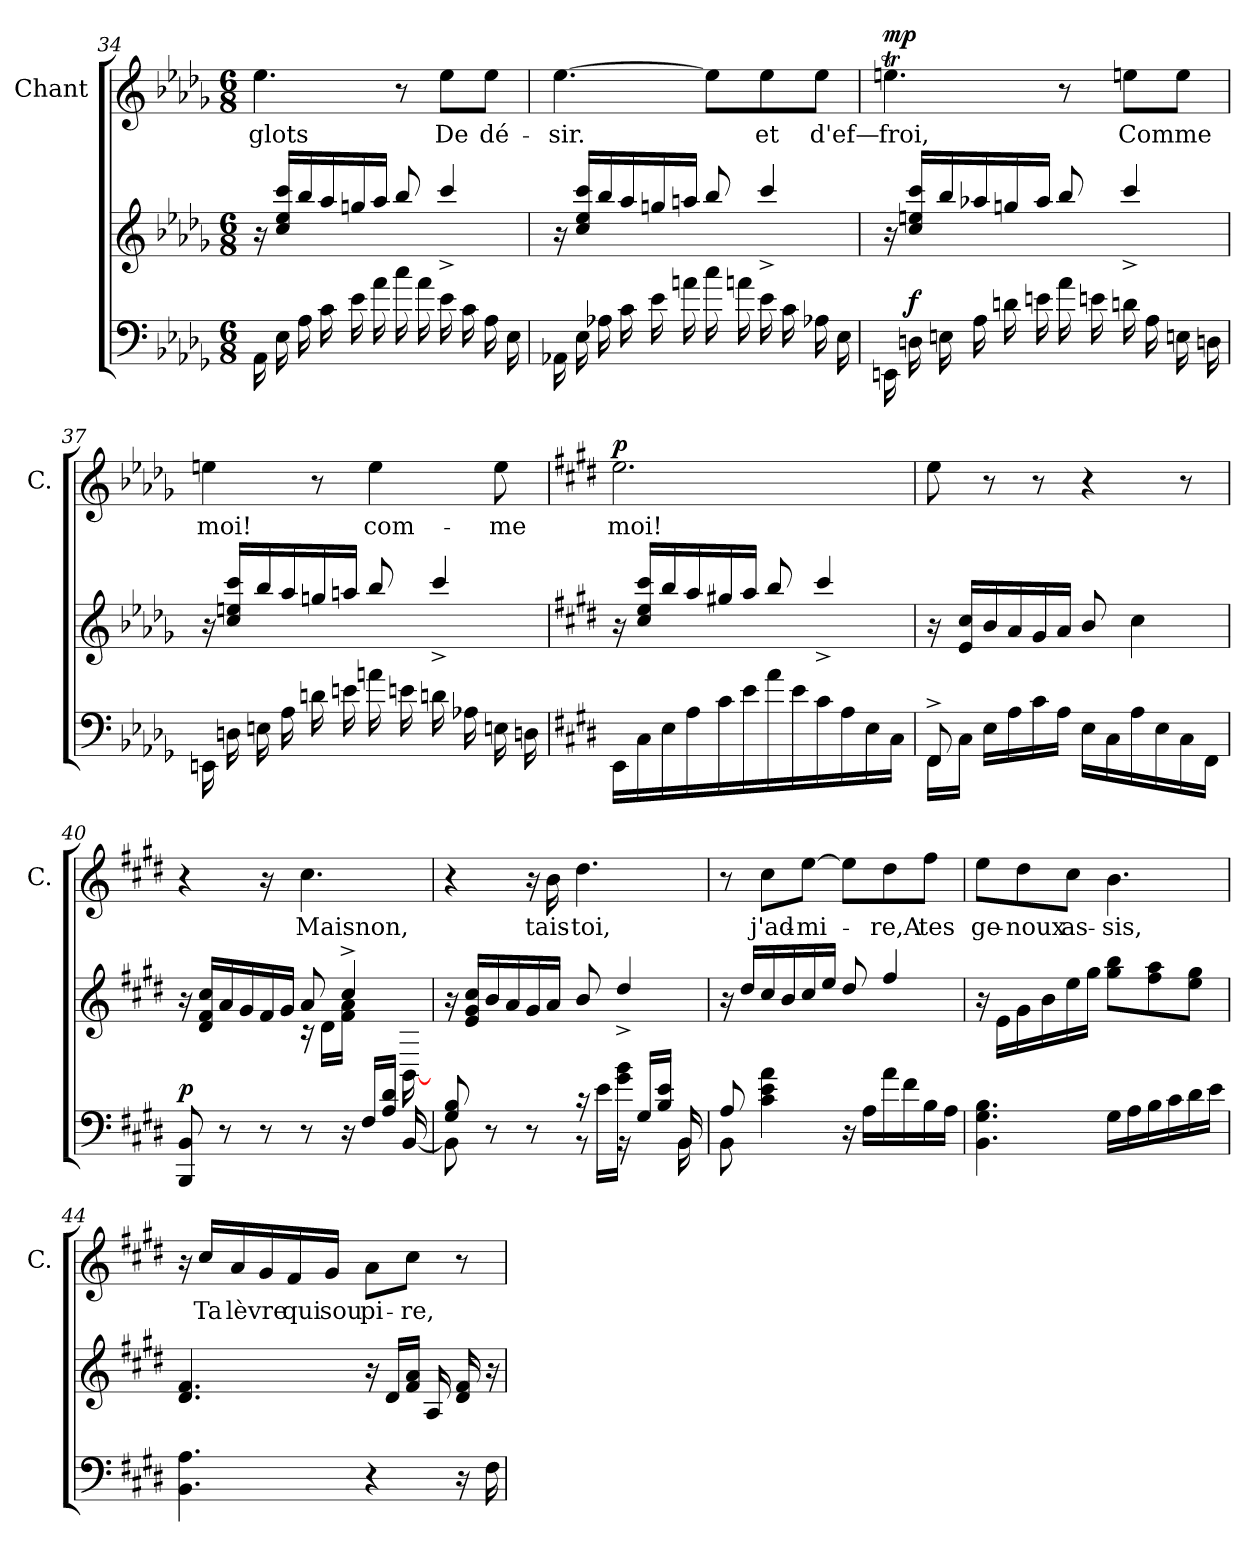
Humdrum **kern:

**kern	**dynam	**kern	**kern	**text	**dynam
*part3	*part3	*part2	*part1	*part1	*part1
*staff3	*staff3	*staff2	*staff1	*staff1	*staff1
*	*	*	*I"Chant	*	*
*	*	*	*I'C.	*	*
*clefF4	*	*clefG2	*clefG2	*	*
*k[b-e-a-d-g-]	*	*k[b-e-a-d-g-]	*k[b-e-a-d-g-]	*	*
*M6/8	*	*M6/8	*M6/8	*	*
=34	=34	=34	=34	=34	=34
*^	*	*	*	*	*
16AA-i\	2.ryy	.	16r	4.ee-j\	glots	.
16E-i\	.	.	16cccj/ 16ee-j/ 16ccj/LL	.	.	.
16A-i\	.	.	16bb-j/	.	.	.
16ci\	.	.	16aa-j/	.	.	.
16e-i\	.	.	16ggnj/	.	.	.
16a-i\	.	.	16aa-j/JJ	.	.	.
16cci\	.	.	8bb-j/	8r	.	.
16a-i\	.	.	.	.	.	.
16e-i\	.	.	4ccc^>j/	8ee-j\L	De	.
16ci\	.	.	.	.	.	.
16A-i\	.	.	.	8ee-j\J	dé-	.
16E-i\	.	.	.	.	.	.
=35	=35	=35	=35	=35	=35	=35
16AA-Xi\	2.ryy	.	16r	[4.ee-j\	sir.	.
16E-i\	.	.	16cccj/ 16ee-j/ 16ccj/LL	.	.	.
16A-Xi\	.	.	16bb-j/	.	.	.
16ci\	.	.	16aa-j/	.	.	.
16e-i\	.	.	16ggnj/	.	.	.
16ani\	.	.	16aanj/JJ	.	.	.
16cci\	.	.	8bb-j/	8ee-j\L]	.	.
16ani\	.	.	.	.	.	.
16e-i\	.	.	4ccc^>j/	8ee-j\	et	.
16ci\	.	.	.	.	.	.
16A-Xi\	.	.	.	8ee-j\J	d'ef—	.
16E-i\	.	.	.	.	.	.
*v	*v	*	*	*	*	*
!!LO:LB:g=z
=36	=36	=36	=36	=36	=36
!	!	!	!	!	!LO:DY:a
16EEni\	.	16r	4.eentj\	froi,	mp
!	!LO:DY:a	!	!	!	!
16Dni\	f	16cccj/ 16eenj/ 16ccj/LL	.	.	.
16Eni\	.	16bb-j/	.	.	.
16A-i\	.	16aa-Xj/	.	.	.
16dni\	.	16ggnj/	.	.	.
16eni\	.	16aa-j/JJ	.	.	.
16a-i\	.	8bb-j/	8r	.	.
16eni\	.	.	.	.	.
16dni\	.	4ccc^>j/	8eenj\L	Comme	.
16A-i\	.	.	.	.	.
16Eni\	.	.	8eej\J	.	.
16Dni\	.	.	.	.	.
=37	=37	=37	=37	=37	=37
16EEni\	.	16r	4eenj\	moi!	.
16Dni\	.	16ccj/ 16cccj/ 16eenj/LL	.	.	.
16Eni\	.	16bb-j/	.	.	.
16A-i\	.	16aa-j/	.	.	.
16dni\	.	16ggnj/	8r	.	.
16eni\	.	16aanj/JJ	.	.	.
16ani\	.	8bb-j/	4eej\	com-	.
16eni\	.	.	.	.	.
16dni\	.	4ccc^>j/	.	.	.
16A-Xi\	.	.	.	.	.
16Eni\	.	.	8eej\	me	.
16Dni\	.	.	.	.	.
=38	=38	=38	=38	=38	=38
*k[f#c#g#d#]	*	*k[f#c#g#d#]	*k[f#c#g#d#]	*	*
!	!	!	!	!	!LO:DY:a
16EEi\LL	.	16r	2.eej\	moi!	p
16C#i\	.	16ccc#j/ 16eej/ 16cc#j/LL	.	.	.
16Ei\	.	16bbj/	.	.	.
16Ai\	.	16aaj/	.	.	.
16c#i\	.	16gg#Xj/	.	.	.
16ei\	.	16aaj/JJ	.	.	.
16ai\	.	8bbj/	.	.	.
16ei\	.	.	.	.	.
16c#i\	.	4ccc#^>j/	.	.	.
16Ai\	.	.	.	.	.
16Ei\	.	.	.	.	.
16C#i\JJ	.	.	.	.	.
!!LO:PB:g=z
=39	=39	=39	=39	=39	=39
*^	*	*	*	*	*
8FF#^>i/	16FF#Z\LL	.	16r	8eej\	.	.
.	16C#Z\JJ	.	16cc#j/ 16ej/LL	.	.	.
16Ei\LL	2ryy	.	16bj/	8r	.	.
16Ai\	.	.	16aj/	.	.	.
16c#i\	.	.	16g#j/	8r	.	.
16Ai\JJ	.	.	16aj/JJ	.	.	.
16Ei\LL	.	.	8bj/	4r	.	.
16C#i\	.	.	.	.	.	.
16Ai\	.	.	4cc#j\	.	.	.
16Ei\	.	.	.	.	.	.
16C#i\	8ryy	.	.	8r	.	.
16FF#i\JJ	.	.	.	.	.	.
*v	*v	*	*	*	*	*
=40	=40	=40	=40	=40	=40
*	*	*^	*	*	*
!	!LO:DY:a	!	!	!	!	!
8BBi/ 8BBBi/	p	16r	16ryy	4r	.	.
.	.	16cc#j/ 16f#j/ 16d#j/LL	16ryy	.	.	.
8r	.	16aj/	16ryy	.	.	.
.	.	16g#j/	16ryy	.	.	.
8r	.	16f#j/	16ryy	16r	.	.
.	.	16g#j/JJ	16ryy	16ryy	.	.
8r	.	8aj/	16r	4.cc#j\	Maisnon,	.
.	.	.	16d#Z\LL	.	.	.
16r	.	4cc#^>j/	16f#Z\ 16aZ\JJ	.	.	.
16F#i/LL	.	.	16ryy	.	.	.
16Ai/ 16d#i/JJ	.	.	16ryy	.	.	.
[16BBi/	.	.	[16BBZ\	.	.	.
*	*	*v	*v	*	*	*
=41	=41	=41	=41	=41	=41
*^	*	*	*	*	*
8BBZ\]	8Bi/ 8G#i/	.	16r	4r	.	.
.	.	.	16cc#j/ 16g#j/ 16ej/LL	.	.	.
16ryy	8r	.	16bj/	.	.	.
16ryy	.	.	16aj/	.	.	.
16ryy	8r	.	16g#j/	16r	.	.
16ryy	.	.	16aj/JJ	16bj\	tais-	.
16r	8r	.	8bj/	4.dd#j\	toi,	.
16eZ\LL	.	.	.	.	.	.
16bZ\ 16g#Z\JJ	16r	.	4dd#^>j/	.	.	.
16ryy	16G#i/LL	.	.	.	.	.
16ryy	16ei/ 16Bi/JJ	.	.	.	.	.
16BBZ\	16BBi/	.	.	.	.	.
!!LO:LB:g=z
=42	=42	=42	=42	=42	=42	=42
8Ai/	8BBZ\	.	16r	8r	.	.
.	.	.	16dd#j/LL	.	.	.
4c#i\ 4ei\ 4ai\	2ryy	.	16cc#j/	8cc#j\L	j'ad-	.
.	.	.	16bj/	.	.	.
.	.	.	16cc#j/	[8eej\J	mi-	.
.	.	.	16eej/JJ	.	.	.
16r	.	.	8dd#j/	8eej\L]	.	.
16Ai\LL	.	.	.	.	.	.
16ai\	.	.	4ff#j/	8dd#j\	re,A	.
16f#i\	.	.	.	.	.	.
16Bi\	8ryy	.	.	8ff#j\J	tes	.
16Ai\JJ	.	.	.	.	.	.
*v	*v	*	*	*	*	*
=43	=43	=43	=43	=43	=43
4.BBi\ 4.G#i\ 4.Bi\	.	16r	8eej\L	ge-	.
.	.	16ej\LL	.	.	.
.	.	16g#j\	8dd#j\	noux	.
.	.	16bj\	.	.	.
.	.	16eej\	8cc#j\J	as-	.
.	.	16gg#j\JJ	.	.	.
16G#i\LL	.	8gg#j\ 8bbj\L	4.bj\	sis,	.
16Ai\	.	.	.	.	.
16Bi\	.	8ff#j\ 8aaj\	.	.	.
16c#i\	.	.	.	.	.
16d#i\	.	8eej\ 8gg#j\J	.	.	.
16ei\JJ	.	.	.	.	.
=44	=44	=44	=44	=44	=44
4.BBi\ 4.Ai\	.	4.f#j/ 4.d#j/	16r	.	.
.	.	.	16cc#j/LL	Ta	.
.	.	.	16aj/	lèvre	.
.	.	.	16g#j/	.	.
.	.	.	16f#j/	qui	.
.	.	.	16g#j/JJ	sou	.
4r	.	16r	8aj\L	pi-	.
.	.	16d#j/LL	.	.	.
.	.	16aj/ 16f#j/JJ	8cc#j\J	re,	.
.	.	16Aj/	.	.	.
16r	.	16f#j/ 16d#j/	8r	.	.
16F#i\	.	16r	.	.	.
=	=	=	=	=	=
*-	*-	*-	*-	*-	*-
